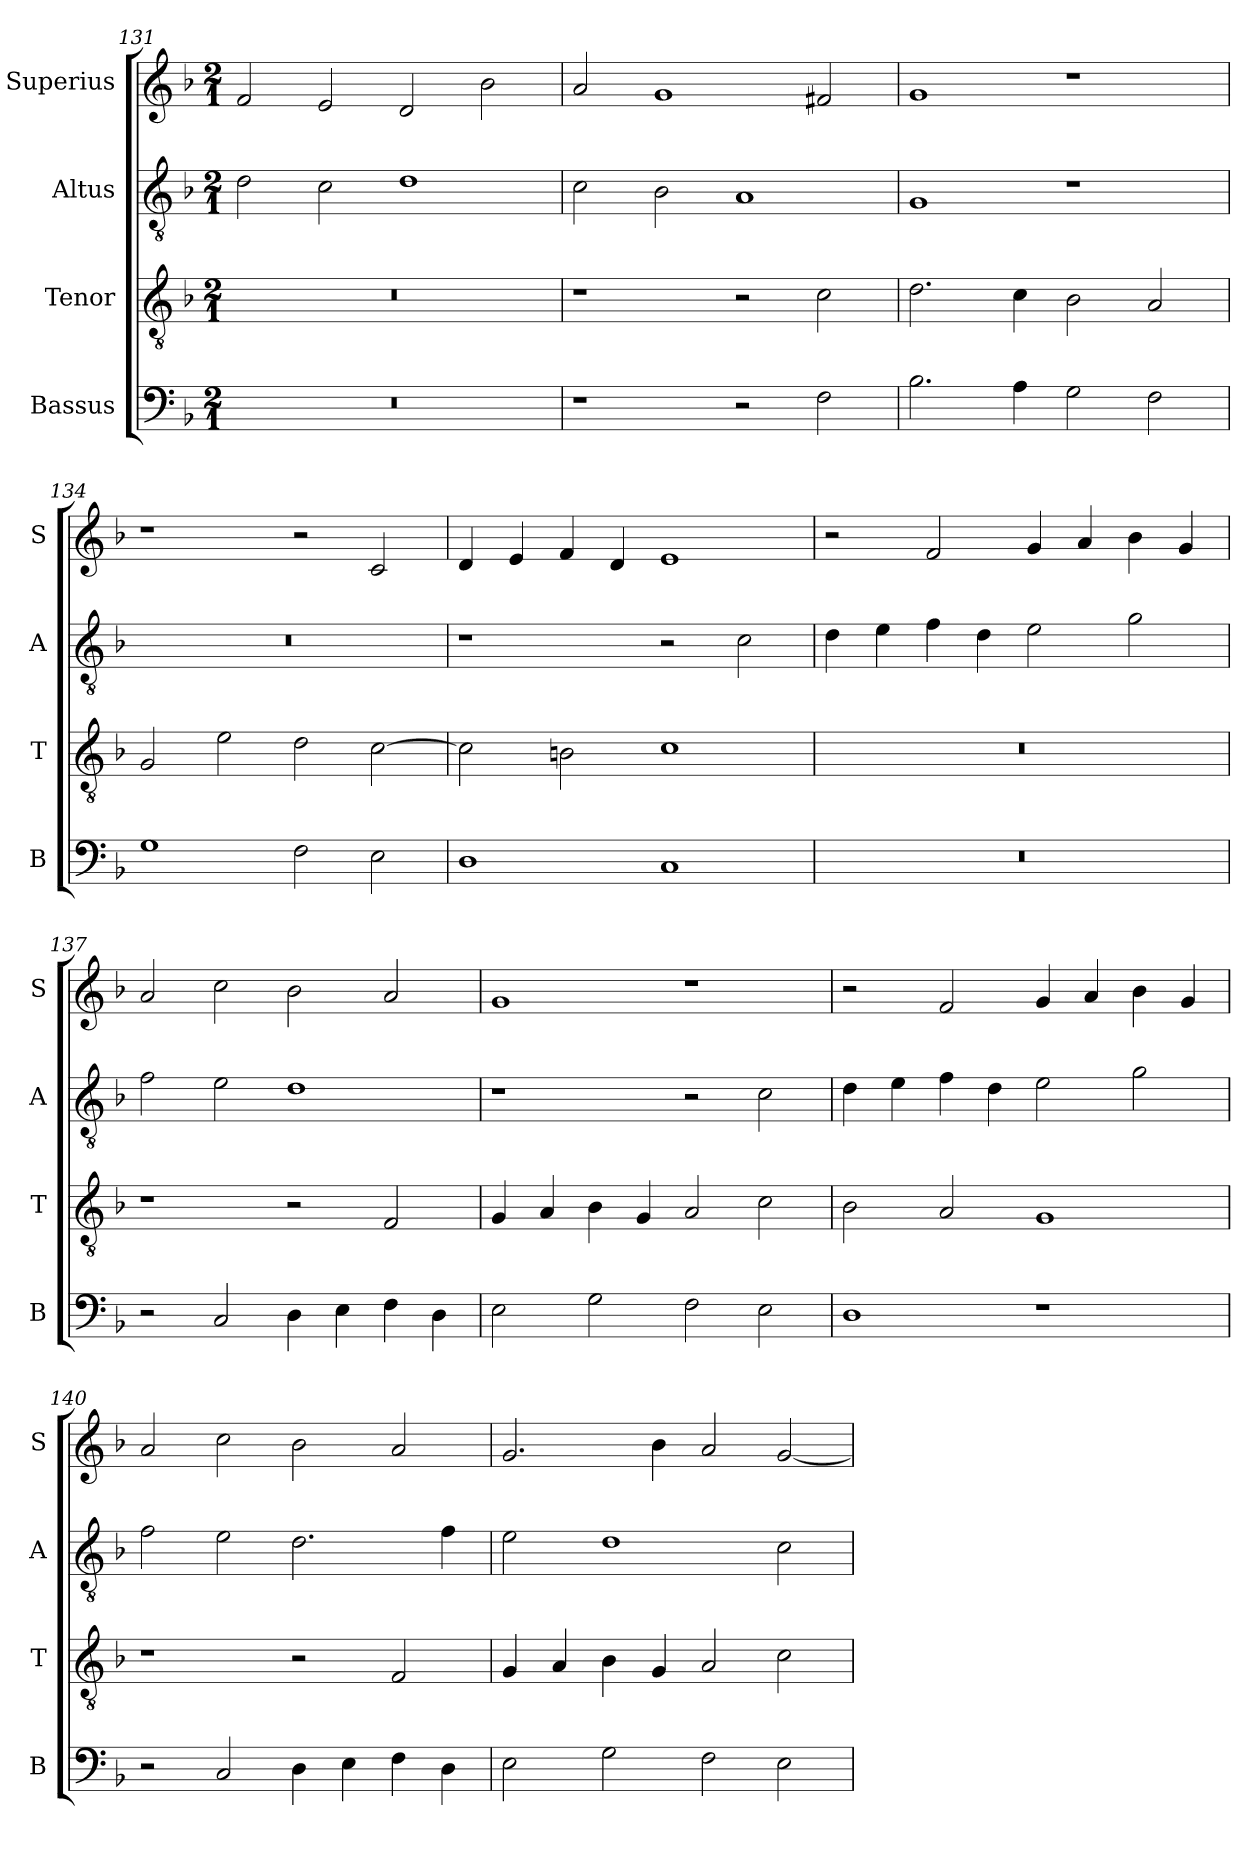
**kern	**kern	**kern	**kern
*part4	*part3	*part2	*part1
*staff4	*staff3	*staff2	*staff1
*I"Bassus	*I"Tenor	*I"Altus	*I"Superius
*I'B	*I'T	*I'A	*I'S
*clefF4	*clefGv2	*clefGv2	*clefG2
*k[b-]	*k[b-]	*k[b-]	*k[b-]
*F:	*F:	*F:	*F:
*M2/1	*M2/1	*M2/1	*M2/1
=131	=131	=131	=131
0r	0r	2d	2f
.	.	2c	2e
.	.	1d	2d
.	.	.	2b-
=132	=132	=132	=132
1r	1r	2c	2a
.	.	2B-	1g
2r	2r	1A	.
2F	2c	.	2f#X
=133	=133	=133	=133
2.B-	2.d	1G	1g
4A	4c	.	.
2G	2B-	1r	1r
2F	2A	.	.
=134	=134	=134	=134
1G	2G	0r	1r
.	2e	.	.
2F	2d	.	2r
2E	[2c	.	2c
=135	=135	=135	=135
1D	2c]	1r	4d
.	.	.	4e
.	2Bn	.	4f
.	.	.	4d
1C	1c	2r	1e
.	.	2c	.
=136	=136	=136	=136
0r	0r	4d	2r
.	.	4e	.
.	.	4f	2f
.	.	4d	.
.	.	2e	4g
.	.	.	4a
.	.	2g	4b-
.	.	.	4g
=137	=137	=137	=137
2r	1r	2f	2a
2C	.	2e	2cc
4D	2r	1d	2b-
4E	.	.	.
4F	2F	.	2a
4D	.	.	.
=138	=138	=138	=138
2E	4G	1r	1g
.	4A	.	.
2G	4B-	.	.
.	4G	.	.
2F	2A	2r	1r
2E	2c	2c	.
=139	=139	=139	=139
1D	2B-	4d	2r
.	.	4e	.
.	2A	4f	2f
.	.	4d	.
1r	1G	2e	4g
.	.	.	4a
.	.	2g	4b-
.	.	.	4g
=140	=140	=140	=140
2r	1r	2f	2a
2C	.	2e	2cc
4D	2r	2.d	2b-
4E	.	.	.
4F	2F	.	2a
4D	.	4f	.
=141	=141	=141	=141
2E	4G	2e	2.g
.	4A	.	.
2G	4B-	1d	.
.	4G	.	4b-
2F	2A	.	2a
2E	2c	2c	[2g
=	=	=	=
*-	*-	*-	*-
